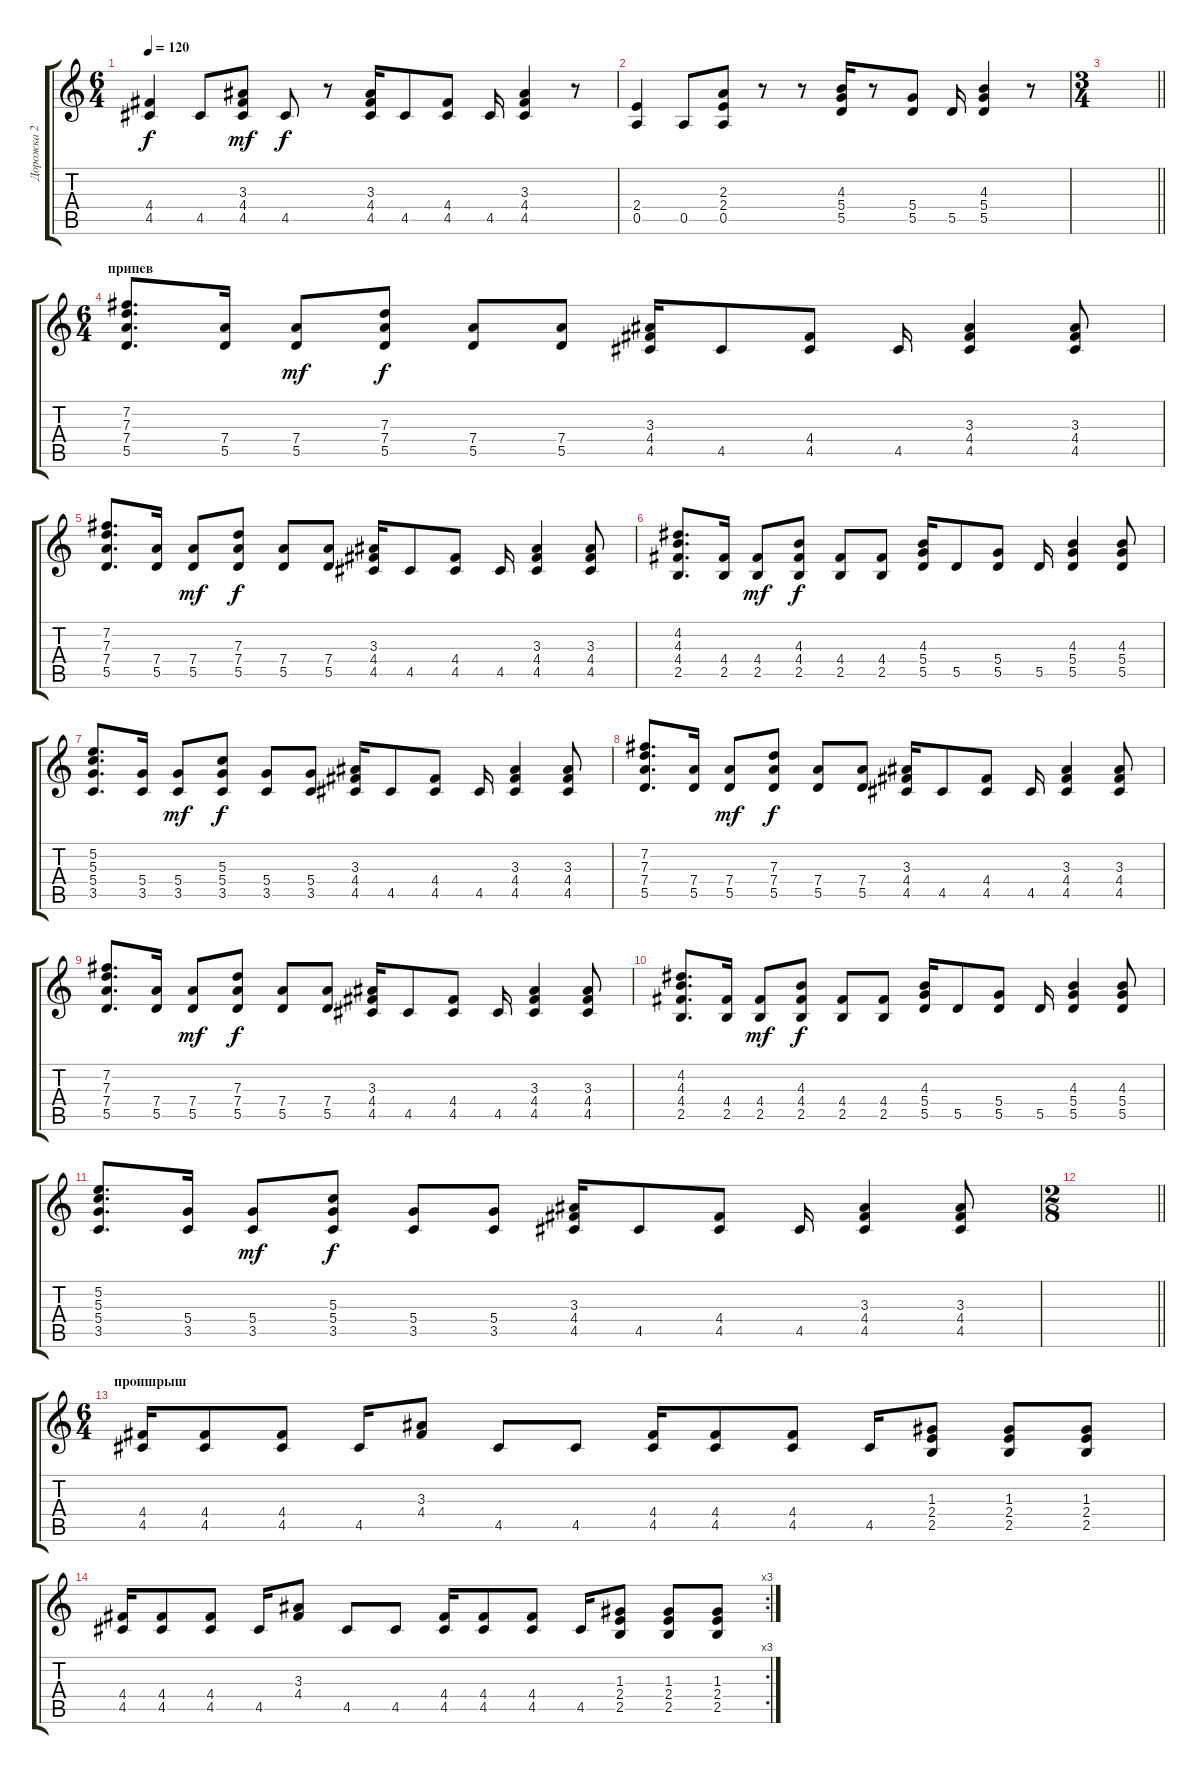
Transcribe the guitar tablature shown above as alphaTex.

\track ("Дорожка 2" "Дорожка 2") {instrument acousticguitarnylon}
\staff {score tabs}
\tuning (E4 B3 G3 D3 A2 E2) {hide}
\ts (6 4)
\tempo 120
\clef g2
\ks c
(4.4 4.5).4{dy f} 4.5.8 (3.3 4.4 4.5).8{dy mf} 4.5.8{dy f} r.8 (3.3 4.4 4.5).16 4.5.8 (4.4 4.5).8 4.5.16 (3.3 4.4 4.5).4 r.8 |
(2.4 0.5).4 0.5.8 (2.3 2.4 0.5).8 r.8 r.8 (4.3 5.4 5.5).16 r.8 (5.4 5.5).8 5.5.16 (4.3 5.4 5.5).4 r.8 |
\ts (3 4)
\barLineRight lightlight
|
\ts (6 4)
\section ("" "припев")
(7.2 7.3 7.4 5.5).8{d} (7.4 5.5).16 (7.4 5.5).8{dy mf} (7.3 7.4 5.5).8{dy f} (7.4 5.5).8 (7.4 5.5).8 (3.3 4.4 4.5).16 4.5.8 (4.4 4.5).8 4.5.16 (3.3 4.4 4.5).4 (3.3 4.4 4.5).8 |
(7.2 7.3 7.4 5.5).8{d} (7.4 5.5).16 (7.4 5.5).8{dy mf} (7.3 7.4 5.5).8{dy f} (7.4 5.5).8 (7.4 5.5).8 (3.3 4.4 4.5).16 4.5.8 (4.4 4.5).8 4.5.16 (3.3 4.4 4.5).4 (3.3 4.4 4.5).8 |
(4.2 4.3 4.4 2.5).8{d} (4.4 2.5).16 (4.4 2.5).8{dy mf} (4.3 4.4 2.5).8{dy f} (4.4 2.5).8 (4.4 2.5).8 (4.3 5.4 5.5).16 5.5.8 (5.4 5.5).8 5.5.16 (4.3 5.4 5.5).4 (4.3 5.4 5.5).8 |
(5.2 5.3 5.4 3.5).8{d} (5.4 3.5).16 (5.4 3.5).8{dy mf} (5.3 5.4 3.5).8{dy f} (5.4 3.5).8 (5.4 3.5).8 (3.3 4.4 4.5).16 4.5.8 (4.4 4.5).8 4.5.16 (3.3 4.4 4.5).4 (3.3 4.4 4.5).8 |
(7.2 7.3 7.4 5.5).8{d} (7.4 5.5).16 (7.4 5.5).8{dy mf} (7.3 7.4 5.5).8{dy f} (7.4 5.5).8 (7.4 5.5).8 (3.3 4.4 4.5).16 4.5.8 (4.4 4.5).8 4.5.16 (3.3 4.4 4.5).4 (3.3 4.4 4.5).8 |
(7.2 7.3 7.4 5.5).8{d} (7.4 5.5).16 (7.4 5.5).8{dy mf} (7.3 7.4 5.5).8{dy f} (7.4 5.5).8 (7.4 5.5).8 (3.3 4.4 4.5).16 4.5.8 (4.4 4.5).8 4.5.16 (3.3 4.4 4.5).4 (3.3 4.4 4.5).8 |
(4.2 4.3 4.4 2.5).8{d} (4.4 2.5).16 (4.4 2.5).8{dy mf} (4.3 4.4 2.5).8{dy f} (4.4 2.5).8 (4.4 2.5).8 (4.3 5.4 5.5).16 5.5.8 (5.4 5.5).8 5.5.16 (4.3 5.4 5.5).4 (4.3 5.4 5.5).8 |
(5.2 5.3 5.4 3.5).8{d} (5.4 3.5).16 (5.4 3.5).8{dy mf} (5.3 5.4 3.5).8{dy f} (5.4 3.5).8 (5.4 3.5).8 (3.3 4.4 4.5).16 4.5.8 (4.4 4.5).8 4.5.16 (3.3 4.4 4.5).4 (3.3 4.4 4.5).8 |
\ts (2 8)
\barLineRight lightlight
|
\ts (6 4)
\section ("" "проишрыш")
(4.4 4.5).16 (4.4 4.5).8 (4.4 4.5).8 4.5.16 (3.3 4.4).8 4.5.8 4.5.8 (4.4 4.5).16 (4.4 4.5).8 (4.4 4.5).8 4.5.16 (1.3 2.4 2.5).8 (1.3 2.4 2.5).8 (1.3 2.4 2.5).8 |
\rc 3
(4.4 4.5).16 (4.4 4.5).8 (4.4 4.5).8 4.5.16 (3.3 4.4).8 4.5.8 4.5.8 (4.4 4.5).16 (4.4 4.5).8 (4.4 4.5).8 4.5.16 (1.3 2.4 2.5).8 (1.3 2.4 2.5).8 (1.3 2.4 2.5).8
